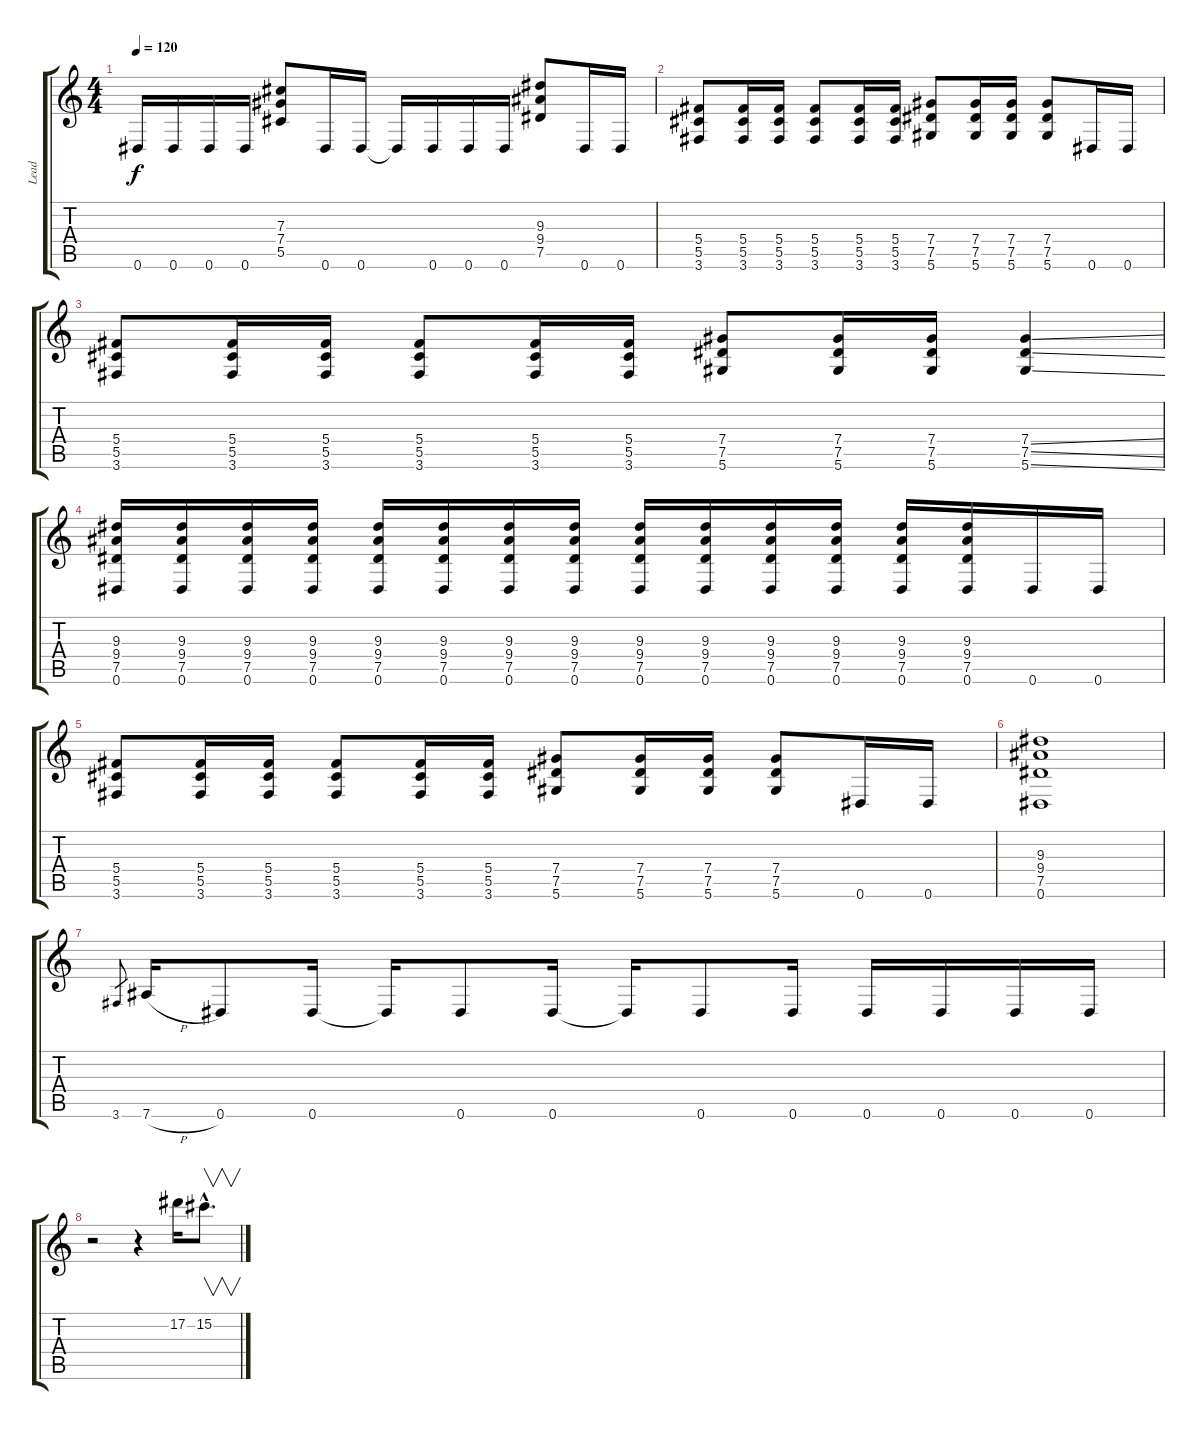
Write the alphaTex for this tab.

\track ("Lead" "Lead") {instrument overdrivenguitar}
\staff {score tabs}
\tuning (Eb4 Bb3 Gb3 Db3 Ab2 Eb2) {hide}
\ts (4 4)
\tempo 120
\clef g2
\ks c
0.6.16{dy f} 0.6.16 0.6.16 0.6.16 (7.3 7.4 5.5).8 0.6.16 0.6.16 0.6{t}.16 0.6.16 0.6.16 0.6.16 (9.3 9.4 7.5).8 0.6.16 0.6.16 |
(5.4 5.5 3.6).8 (5.4 5.5 3.6).16 (5.4 5.5 3.6).16 (5.4 5.5 3.6).8 (5.4 5.5 3.6).16 (5.4 5.5 3.6).16 (7.4 7.5 5.6).8 (7.4 7.5 5.6).16 (7.4 7.5 5.6).16 (7.4 7.5 5.6).8 0.6.16 0.6.16 |
(5.4 5.5 3.6).8 (5.4 5.5 3.6).16 (5.4 5.5 3.6).16 (5.4 5.5 3.6).8 (5.4 5.5 3.6).16 (5.4 5.5 3.6).16 (7.4 7.5 5.6).8 (7.4 7.5 5.6).16 (7.4 7.5 5.6).16 (7.4{ss} 7.5{ss} 5.6{ss}).4 |
(9.3 9.4 7.5 0.6).16 (9.3 9.4 7.5 0.6).16 (9.3 9.4 7.5 0.6).16 (9.3 9.4 7.5 0.6).16 (9.3 9.4 7.5 0.6).16 (9.3 9.4 7.5 0.6).16 (9.3 9.4 7.5 0.6).16 (9.3 9.4 7.5 0.6).16 (9.3 9.4 7.5 0.6).16 (9.3 9.4 7.5 0.6).16 (9.3 9.4 7.5 0.6).16 (9.3 9.4 7.5 0.6).16 (9.3 9.4 7.5 0.6).16 (9.3 9.4 7.5 0.6).16 0.6.16 0.6.16 |
(5.4 5.5 3.6).8 (5.4 5.5 3.6).16 (5.4 5.5 3.6).16 (5.4 5.5 3.6).8 (5.4 5.5 3.6).16 (5.4 5.5 3.6).16 (7.4 7.5 5.6).8 (7.4 7.5 5.6).16 (7.4 7.5 5.6).16 (7.4 7.5 5.6).8 0.6.16 0.6.16 |
(9.3 9.4 7.5 0.6).1 |
3.6.8{gr} 7.6{h}.16 0.6.8 0.6.16 0.6{t}.16 0.6.8 0.6.16 0.6{t}.16 0.6.8 0.6.16 0.6.16 0.6.16 0.6.16 0.6.16 |
r.2 r.4 17.2.16 15.2{hac}.8{v d}
